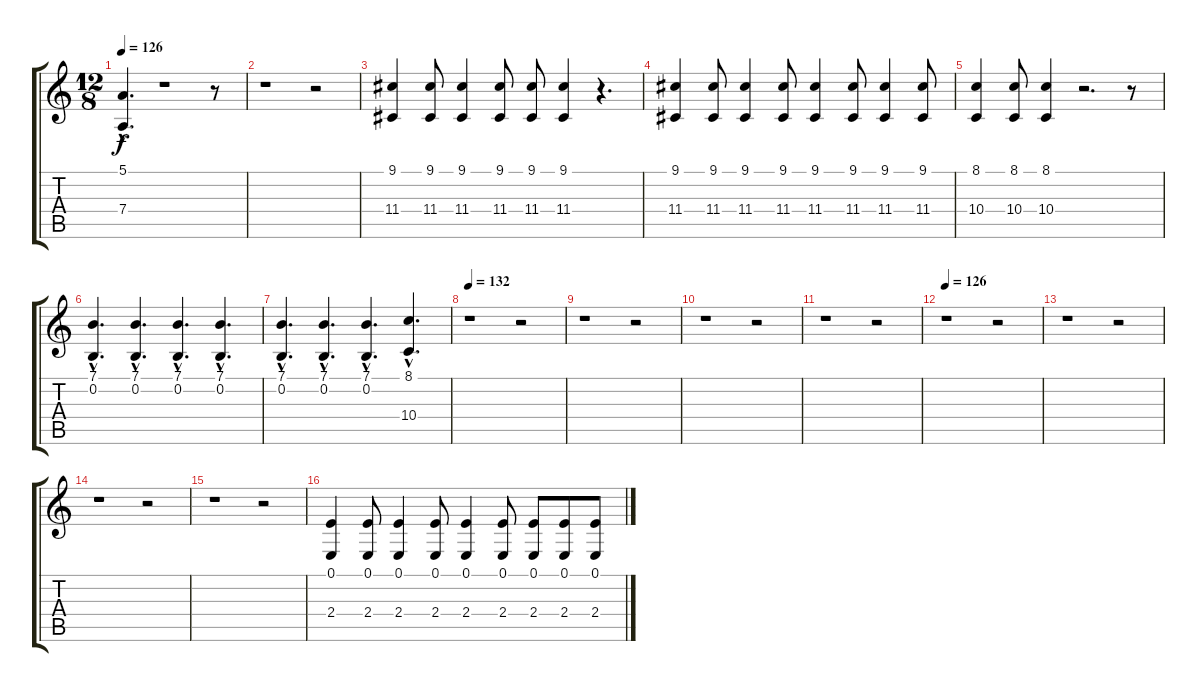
\track "" {instrument viola}
\staff {score tabs}
\tuning (E4 B3 G3 D3 A2 E2) {hide}
\ts (12 8)
\tempo 126
\clef g2
\ks c
(5.1{hac} 7.4{hac}).4{d dy f} r.1 r.8 |
r.1 r.2 |
(9.1 11.4).4 (9.1 11.4).8 (9.1 11.4).4 (9.1 11.4).8 (9.1 11.4).8 (9.1 11.4).4 r.4{d} |
(9.1 11.4).4 (9.1 11.4).8 (9.1 11.4).4 (9.1 11.4).8 (9.1 11.4).4 (9.1 11.4).8 (9.1 11.4).4 (9.1 11.4).8 |
(8.1 10.4).4 (8.1 10.4).8 (8.1 10.4).4 r.2{d} r.8 |
(7.1{hac} 0.2{hac}).4{d} (7.1{hac} 0.2{hac}).4{d} (7.1{hac} 0.2{hac}).4{d} (7.1{hac} 0.2{hac}).4{d} |
(7.1{hac} 0.2{hac}).4{d} (7.1{hac} 0.2{hac}).4{d} (7.1{hac} 0.2{hac}).4{d} (8.1{hac} 10.4{hac}).4{d} |
\tempo 132
r.1 r.2 |
r.1 r.2 |
r.1 r.2 |
r.1 r.2 |
\tempo 126
r.1 r.2 |
r.1 r.2 |
r.1 r.2 |
r.1 r.2 |
(0.1 2.4).4 (0.1 2.4).8 (0.1 2.4).4 (0.1 2.4).8 (0.1 2.4).4 (0.1 2.4).8 (0.1 2.4).8 (0.1 2.4).8 (0.1 2.4).8
